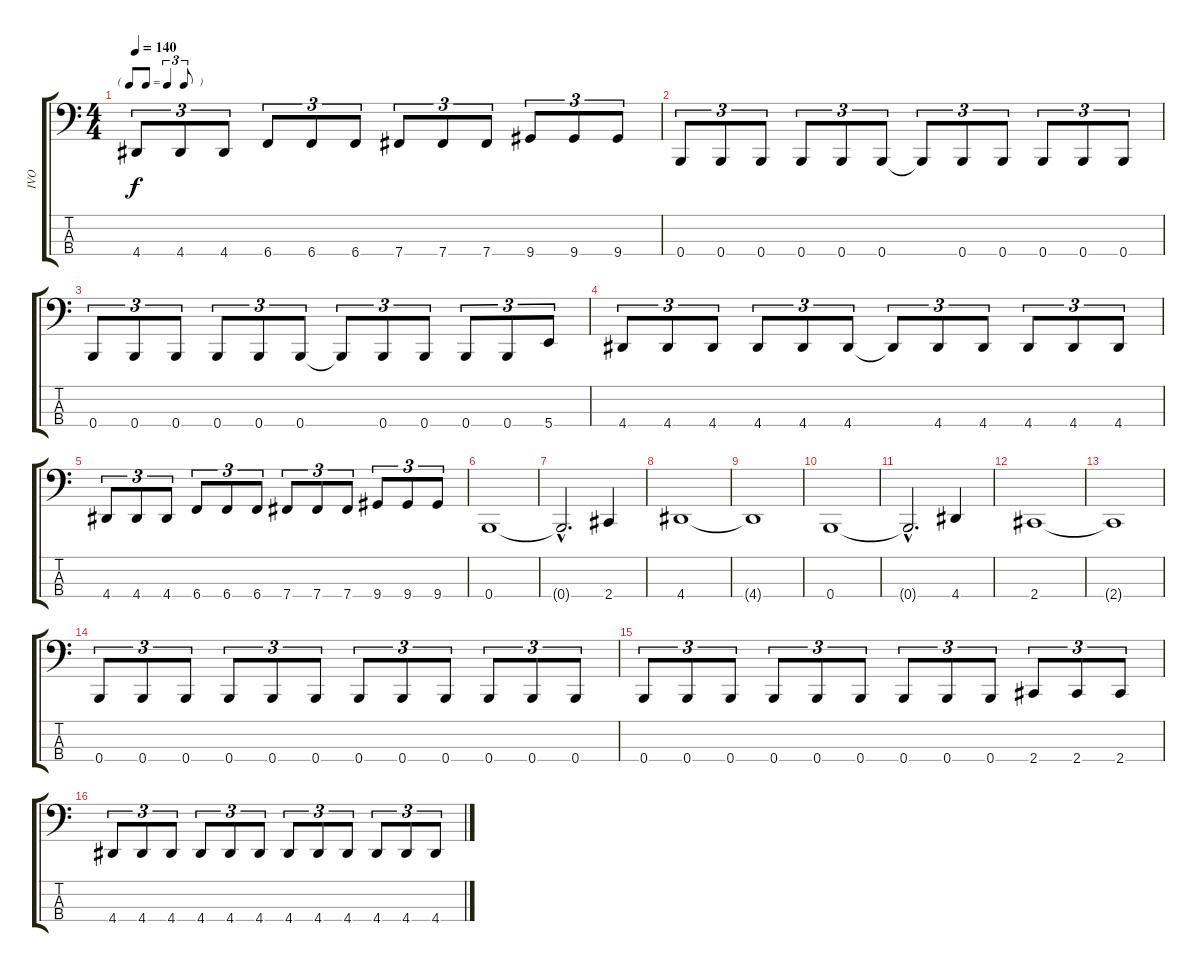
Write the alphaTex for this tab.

\track ("IVO" "IVO") {instrument electricbasspick}
\staff {score tabs}
\tuning (E2 B1 Gb1 B0) {hide}
\ts (4 4)
\tf triplet8th
\tempo 140
\clef f4
\ks c
4.4.8{tu (3 2) dy f} 4.4.8{tu (3 2)} 4.4.8{tu (3 2)} 6.4.8{tu (3 2)} 6.4.8{tu (3 2)} 6.4.8{tu (3 2)} 7.4.8{tu (3 2)} 7.4.8{tu (3 2)} 7.4.8{tu (3 2)} 9.4.8{tu (3 2)} 9.4.8{tu (3 2)} 9.4.8{tu (3 2)} |
0.4.8{tu (3 2)} 0.4.8{tu (3 2)} 0.4.8{tu (3 2)} 0.4.8{tu (3 2)} 0.4.8{tu (3 2)} 0.4.8{tu (3 2)} 0.4{t}.8{tu (3 2)} 0.4.8{tu (3 2)} 0.4.8{tu (3 2)} 0.4.8{tu (3 2)} 0.4.8{tu (3 2)} 0.4.8{tu (3 2)} |
0.4.8{tu (3 2)} 0.4.8{tu (3 2)} 0.4.8{tu (3 2)} 0.4.8{tu (3 2)} 0.4.8{tu (3 2)} 0.4.8{tu (3 2)} 0.4{t}.8{tu (3 2)} 0.4.8{tu (3 2)} 0.4.8{tu (3 2)} 0.4.8{tu (3 2)} 0.4.8{tu (3 2)} 5.4.8{tu (3 2)} |
4.4.8{tu (3 2)} 4.4.8{tu (3 2)} 4.4.8{tu (3 2)} 4.4.8{tu (3 2)} 4.4.8{tu (3 2)} 4.4.8{tu (3 2)} 4.4{t}.8{tu (3 2)} 4.4.8{tu (3 2)} 4.4.8{tu (3 2)} 4.4.8{tu (3 2)} 4.4.8{tu (3 2)} 4.4.8{tu (3 2)} |
4.4.8{tu (3 2)} 4.4.8{tu (3 2)} 4.4.8{tu (3 2)} 6.4.8{tu (3 2)} 6.4.8{tu (3 2)} 6.4.8{tu (3 2)} 7.4.8{tu (3 2)} 7.4.8{tu (3 2)} 7.4.8{tu (3 2)} 9.4.8{tu (3 2)} 9.4.8{tu (3 2)} 9.4.8{tu (3 2)} |
0.4.1 |
0.4{hac t}.2{d} 2.4.4 |
4.4.1 |
4.4{t}.1 |
0.4.1 |
0.4{hac t}.2{d} 4.4.4 |
2.4.1 |
2.4{t}.1 |
0.4.8{tu (3 2)} 0.4.8{tu (3 2)} 0.4.8{tu (3 2)} 0.4.8{tu (3 2)} 0.4.8{tu (3 2)} 0.4.8{tu (3 2)} 0.4.8{tu (3 2)} 0.4.8{tu (3 2)} 0.4.8{tu (3 2)} 0.4.8{tu (3 2)} 0.4.8{tu (3 2)} 0.4.8{tu (3 2)} |
0.4.8{tu (3 2)} 0.4.8{tu (3 2)} 0.4.8{tu (3 2)} 0.4.8{tu (3 2)} 0.4.8{tu (3 2)} 0.4.8{tu (3 2)} 0.4.8{tu (3 2)} 0.4.8{tu (3 2)} 0.4.8{tu (3 2)} 2.4.8{tu (3 2)} 2.4.8{tu (3 2)} 2.4.8{tu (3 2)} |
4.4.8{tu (3 2)} 4.4.8{tu (3 2)} 4.4.8{tu (3 2)} 4.4.8{tu (3 2)} 4.4.8{tu (3 2)} 4.4.8{tu (3 2)} 4.4.8{tu (3 2)} 4.4.8{tu (3 2)} 4.4.8{tu (3 2)} 4.4.8{tu (3 2)} 4.4.8{tu (3 2)} 4.4.8{tu (3 2)}
